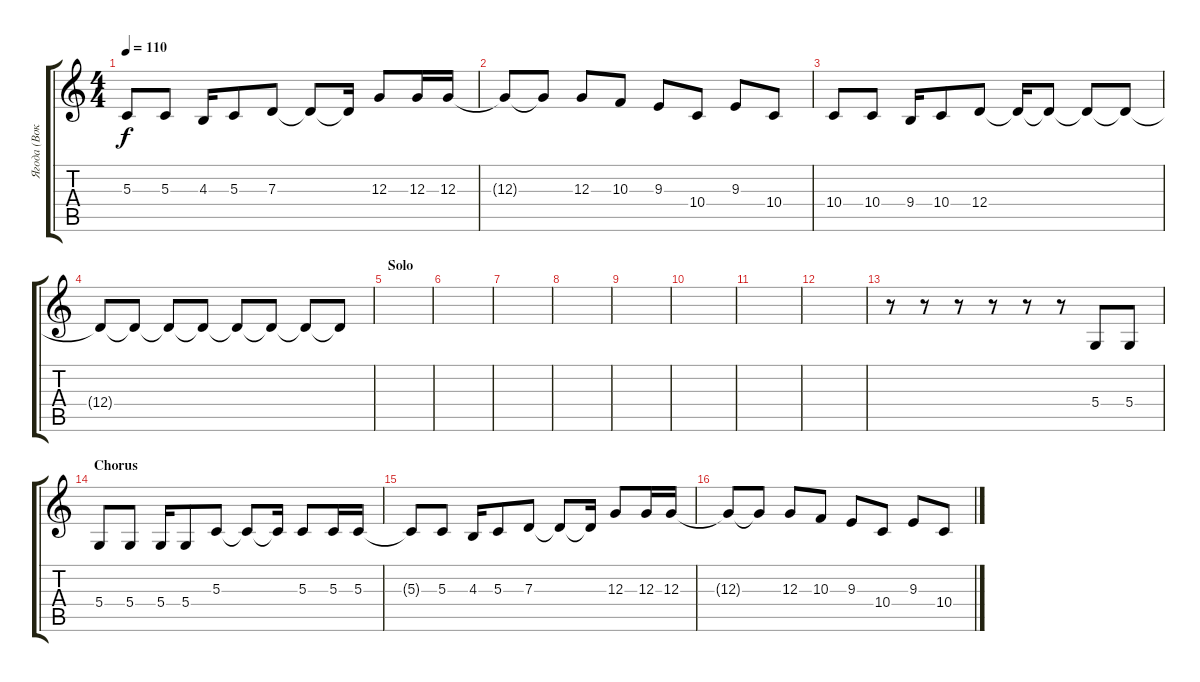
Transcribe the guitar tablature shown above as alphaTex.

\track ("Ягода (Вокал)" "Ягода (Вок") {instrument lead7fifths}
\staff {score tabs}
\tuning (E4 B3 G3 D3 A2 E2) {hide}
\ts (4 4)
\tempo 110
\clef g2
\ks c
5.3{t}.8{dy f} 5.3.8 4.3.16 5.3.8 7.3.8 7.3{t}.8 7.3{t}.16 12.3.8 12.3.16 12.3.16 |
12.3{t}.8 12.3{t}.8 12.3.8 10.3.8 9.3.8 10.4.8 9.3.8 10.4.8 |
10.4.8 10.4.8 9.4.16 10.4.8 12.4.8 12.4{t}.16 12.4{t}.8 12.4{t}.8 12.4{t}.8 |
12.4{t}.8 12.4{t}.8 12.4{t}.8 12.4{t}.8 12.4{t}.8 12.4{t}.8 12.4{t}.8 12.4{t}.8 |
\section ("" "Solo")
|
|
|
|
|
|
|
|
r.8 r.8 r.8 r.8 r.8 r.8 5.4.8 5.4.8 |
\section ("" "Chorus")
5.4.8 5.4.8 5.4.16 5.4.8 5.3.8 5.3{t}.8 5.3{t}.16 5.3.8 5.3.16 5.3.16 |
5.3{t}.8 5.3.8 4.3.16 5.3.8 7.3.8 7.3{t}.8 7.3{t}.16 12.3.8 12.3.16 12.3.16 |
12.3{t}.8 12.3{t}.8 12.3.8 10.3.8 9.3.8 10.4.8 9.3.8 10.4.8
